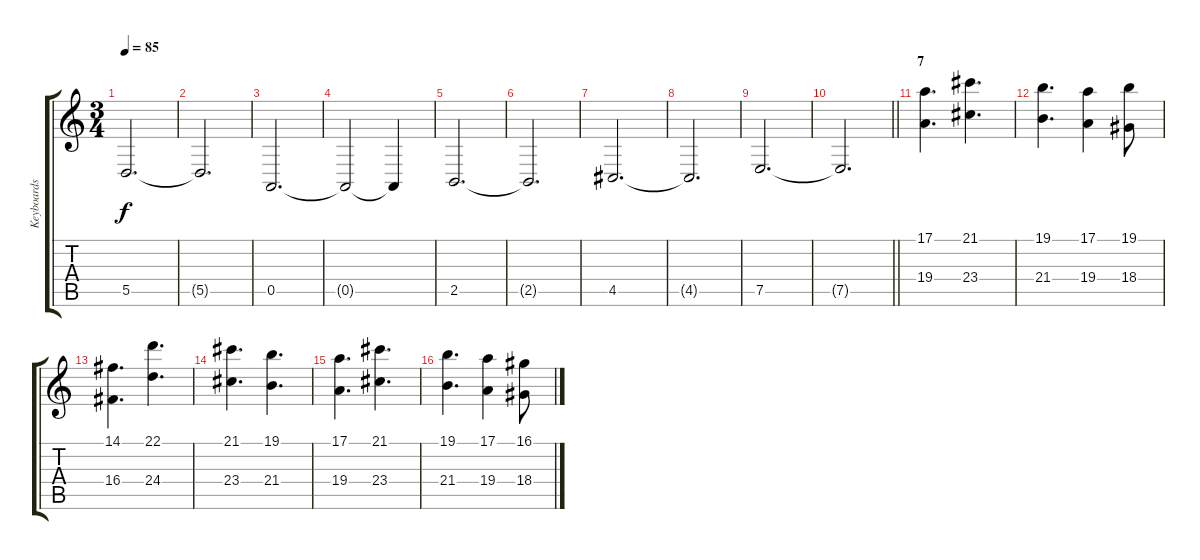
\track ("Keyboards 1" "Keyboards ") {instrument rockorgan}
\staff {score tabs}
\tuning (E4 B3 G3 D3 A2 E2) {hide}
\ts (3 4)
\tempo 85
\clef g2
\ks c
5.5.2{d dy f} |
5.5{t}.2{d} |
0.5.2{d} |
0.5{t}.2 0.5{t}.4 |
2.5.2{d} |
2.5{t}.2{d} |
4.5.2{d} |
4.5{t}.2{d} |
7.5.2{d} |
\barLineRight lightlight
7.5{t}.2{d} |
\section ("" "7")
(17.1 19.4).4{d} (21.1 23.4).4{d} |
(19.1 21.4).4{d} (17.1 19.4).4 (19.1 18.4).8 |
(14.1 16.4).4{d} (22.1 24.4).4{d} |
(21.1 23.4).4{d} (19.1 21.4).4{d} |
(17.1 19.4).4{d} (21.1 23.4).4{d} |
(19.1 21.4).4{d} (17.1 19.4).4 (16.1 18.4).8
